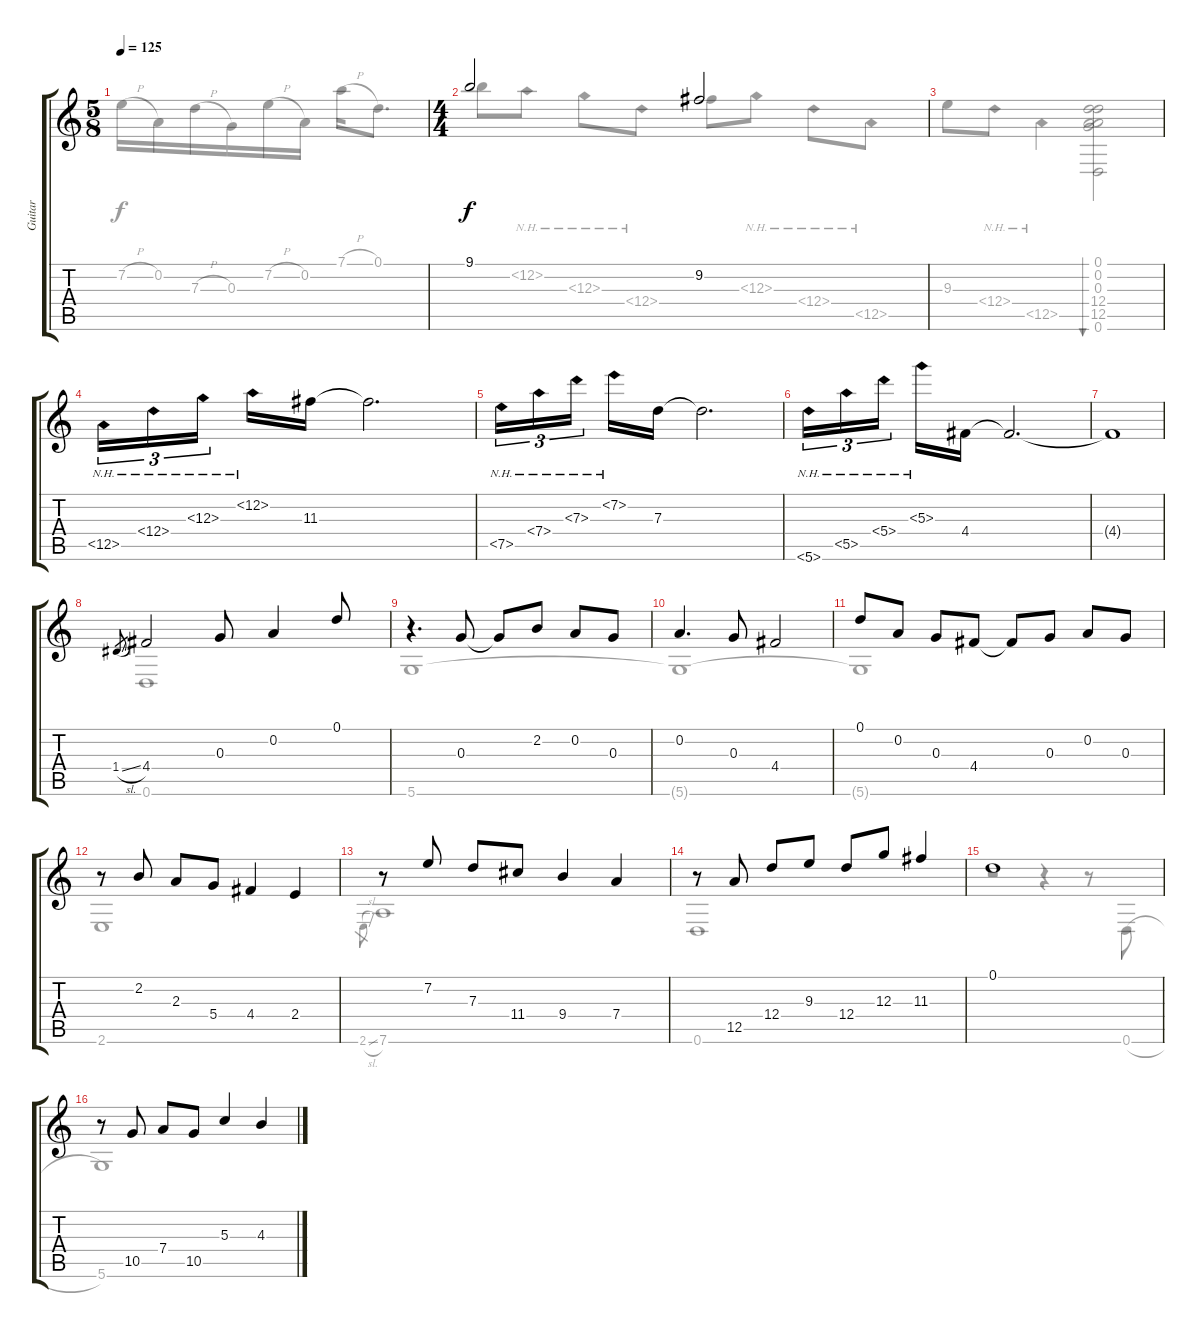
\track ("Guitar" "Guitar") {instrument acousticguitarsteel}
\staff {score tabs}
\tuning (D4 A3 G3 D3 A2 D2) {hide}
\voice
\ts (5 8)
\tempo 125
\clef g2
\ks c
|
\ts (4 4)
9.1.2 9.2.2 |
|
12.5{nh}.16{tu (3 2)} 12.4{nh}.16{tu (3 2)} 12.3{nh}.16{tu (3 2) beam splitsecondary} 12.2{nh}.16 11.3.16 11.3{t}.2{d} |
7.5{nh}.16{tu (3 2)} 7.4{nh}.16{tu (3 2)} 7.3{nh}.16{tu (3 2) beam splitsecondary} 7.2{nh}.16 7.3.16 7.3{t}.2{d} |
5.6{nh}.16{tu (3 2)} 5.5{nh}.16{tu (3 2)} 5.4{nh}.16{tu (3 2) beam splitsecondary} 5.3{nh}.16 4.4.16 4.4{t}.2{d} |
4.4{t}.1 |
1.4{sl}.8{gr} 4.4.2 0.3.8 0.2.4 0.1.8 |
r.4{d} 0.3.8 0.3{t}.8 2.2.8 0.2.8 0.3.8 |
0.2.4{d} 0.3.8 4.4.2 |
0.1.8 0.2.8 0.3.8 4.4.8 4.4{t}.8 0.3.8 0.2.8 0.3.8 |
r.8 2.2.8 2.3.8 5.4.8 4.4.4 2.4.4 |
r.8 7.2.8 7.3.8 11.4.8 9.4.4 7.4.4 |
r.8 12.5.8 12.4.8 9.3.8 12.4.8 12.3.8 11.3.4 |
0.1.1 |
r.8 10.5.8 7.4.8 10.5.8 5.3.4 4.3.4
\voice
\clef g2
\ottava regular
\simile none
\ks c
7.2{h}.16{dy f} 0.2.16 7.3{h}.16 0.3.16 7.2{h}.16 0.2.16 7.1{h}.16 0.1.8{d} |
9.1.8 12.2{nh}.8 12.3{nh}.8 12.4{nh}.8 9.2.8 12.3{nh}.8 12.4{nh}.8 12.5{nh}.8 |
9.3.8 12.4{nh}.8 12.5{nh}.4 (0.1 0.2 0.3 12.4 12.5 0.6).2{bu 480} |
|
|
|
|
0.6.1 |
5.6.1 |
5.6{t}.1 |
5.6{t}.1 |
2.6.1 |
2.6{sl}.8{gr} 7.6.1 |
0.6.1 |
r.2 r.4 r.8 0.6{h}.8 |
5.6.1
